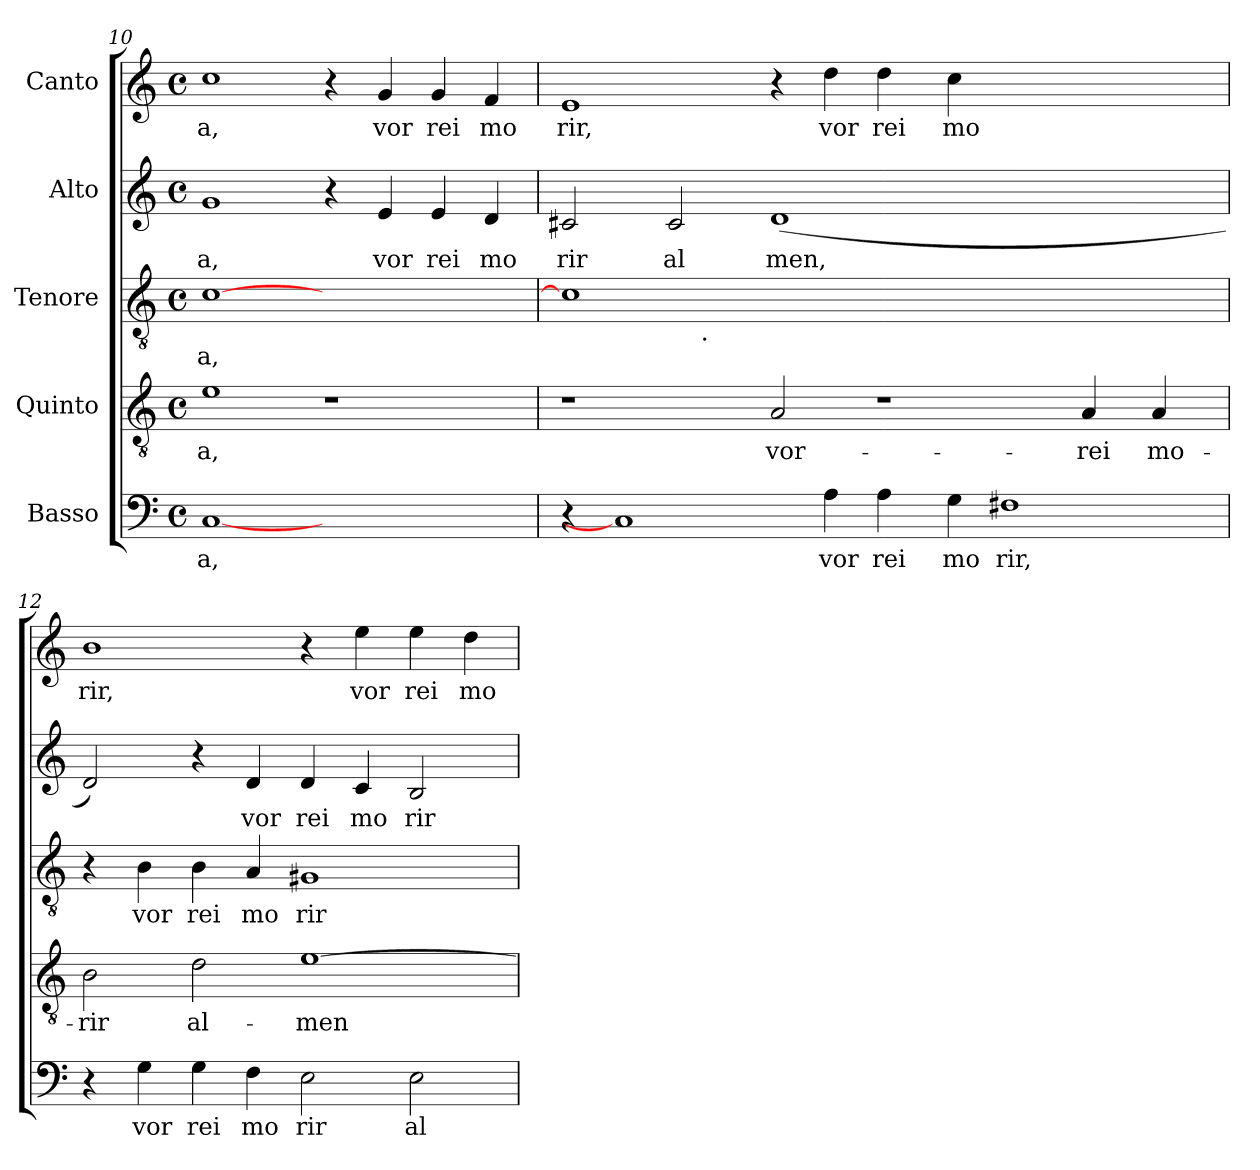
**kern	**text	**kern	**text	**kern	**text	**kern	**text	**kern	**text
*part5	*part5	*part4	*part4	*part3	*part3	*part2	*part2	*part1	*part1
*staff5	*staff5	*staff4	*staff4	*staff3	*staff3	*staff2	*staff2	*staff1	*staff1
*I"Basso	*	*I"Quinto	*	*I"Tenore	*	*I"Alto	*	*I"Canto	*
*clefF4	*	*clefGv2	*	*clefGv2	*	*clefG2	*	*clefG2	*
*M4/4	*	*M4/4	*	*M4/4	*	*M4/4	*	*M4/4	*
*met(c)	*	*met(c)	*	*met(c)	*	*met(c)	*	*met(c)	*
=10	=10	=10	=10	=10	=10	=10	=10	=10	=10
!	!LO:LY:b:cj	!	!LO:LY:b:cj	!	!LO:LY:b:cj	!	!LO:LY:b:cj	!	!LO:LY:b:cj
[1C	a,	1e	a,	[1c	a,	1g	a,	1cc	a,
1ryy	.	1r	.	1ryy	.	4r	.	4r	.
!	!	!	!	!	!	!	!LO:LY:b:cj	!	!LO:LY:b:cj
.	.	.	.	.	.	4e/	vor	4g/	vor
!	!	!	!	!	!	!	!LO:LY:b:cj	!	!LO:LY:b:cj
.	.	.	.	.	.	4e/	rei	4g/	rei
!	!	!	!	!	!	!	!LO:LY:b:cj	!	!LO:LY:b:cj
.	.	.	.	.	.	4d/	mo	4f/	mo
!!LO:LB:g=z
=11	=11	=11	=11	=11	=11	=11	=11	=11	=11
!	!	!	!	!	!	!	!LO:LY:b:cj	!	!LO:LY:b:cj
*	*	*	*	*^	*	*	*	*	*
4r	.	1r	.	1c]	2ryy	.	2c#X/	rir	1e	rir,
1C]	.	.	.	.	.	.	.	.	.	.
!	!	!	!	!	!	!	!	!LO:LY:b:cj	!	!
.	.	.	.	.	16..ryy	.	2c#/	al	.	.
!	!	!	!	!	!LO:TX:b:t=.	!	!	!	!	!
.	.	.	.	.	1ryy	.	.	.	.	.
!	!	!	!LO:LY:b:cj	!	!	!	!	!LO:LY:b	!	!
.	.	2A/	vor-	0ryy	.	.	(<1d	men,	4r	.
!	!LO:LY:b:cj	!	!	!	!	!	!	!	!	!LO:LY:b:cj
4A\	vor	.	.	.	.	.	.	.	4dd\	vor
!	!LO:LY:b:cj	!	!	!	!	!	!	!	!	!LO:LY:b:cj
4A\	rei	1r	.	.	.	.	.	.	4dd\	rei
.	.	.	.	.	1ryy	.	.	.	.	.
!	!LO:LY:b:cj	!	!	!	!	!	!	!	!	!LO:LY:b:cj
4G\	mo	.	.	.	.	.	.	.	4cc\	mo
!	!LO:LY:b:cj	!	!	!	!	!	!	!	!	!
1F#X	rir,	.	.	.	.	.	1ryy	.	1ryy	.
!	!	!	!LO:LY:b:cj	!	!	!	!	!	!	!
.	.	4A/	-rei	.	.	.	.	.	.	.
.	.	.	.	.	4ryy	.	.	.	.	.
!	!	!	!LO:LY:b:cj	!	!	!	!	!	!	!
.	.	4A/	mo-	.	.	.	.	.	.	.
.	.	.	.	.	8ryy	.	.	.	.	.
.	.	.	.	.	64ryy	.	.	.	.	.
=12	=12	=12	=12	=12	=12	=12	=12	=12	=12	=12
!	!	!	!LO:LY:b:cj	!	!	!	!	!	!	!LO:LY:b:cj
*	*	*	*	*v	*v	*	*	*	*	*
4r	.	2B\	-rir	4r	.	2d/)	.	1b	rir,
!	!LO:LY:b:cj	!	!	!	!LO:LY:b:cj	!	!	!	!
4G\	vor	.	.	4B\	vor	.	.	.	.
!	!LO:LY:b:cj	!	!LO:LY:b:cj	!	!LO:LY:b:cj	!	!	!	!
4G\	rei	2d\	al-	4B\	rei	4r	.	.	.
!	!LO:LY:b:cj	!	!	!	!LO:LY:b:cj	!	!LO:LY:b:cj	!	!
4F\	mo	.	.	4A/	mo	4d/	vor	.	.
!	!LO:LY:b:cj	!	!LO:LY:b	!	!LO:LY:b:cj	!	!LO:LY:b:cj	!	!
2E\	rir	[>1e	-men	1G#X	rir	4d/	rei	4r	.
!	!	!	!	!	!	!	!LO:LY:b:cj	!	!LO:LY:b:cj
.	.	.	.	.	.	4c/	mo	4ee\	vor
!	!LO:LY:b:cj	!	!	!	!	!	!LO:LY:b:cj	!	!LO:LY:b:cj
2E\	al	.	.	.	.	2B/	rir	4ee\	rei
!	!	!	!	!	!	!	!	!	!LO:LY:b:cj
.	.	.	.	.	.	.	.	4dd\	mo
=	=	=	=	=	=	=	=	=	=
*-	*-	*-	*-	*-	*-	*-	*-	*-	*-
